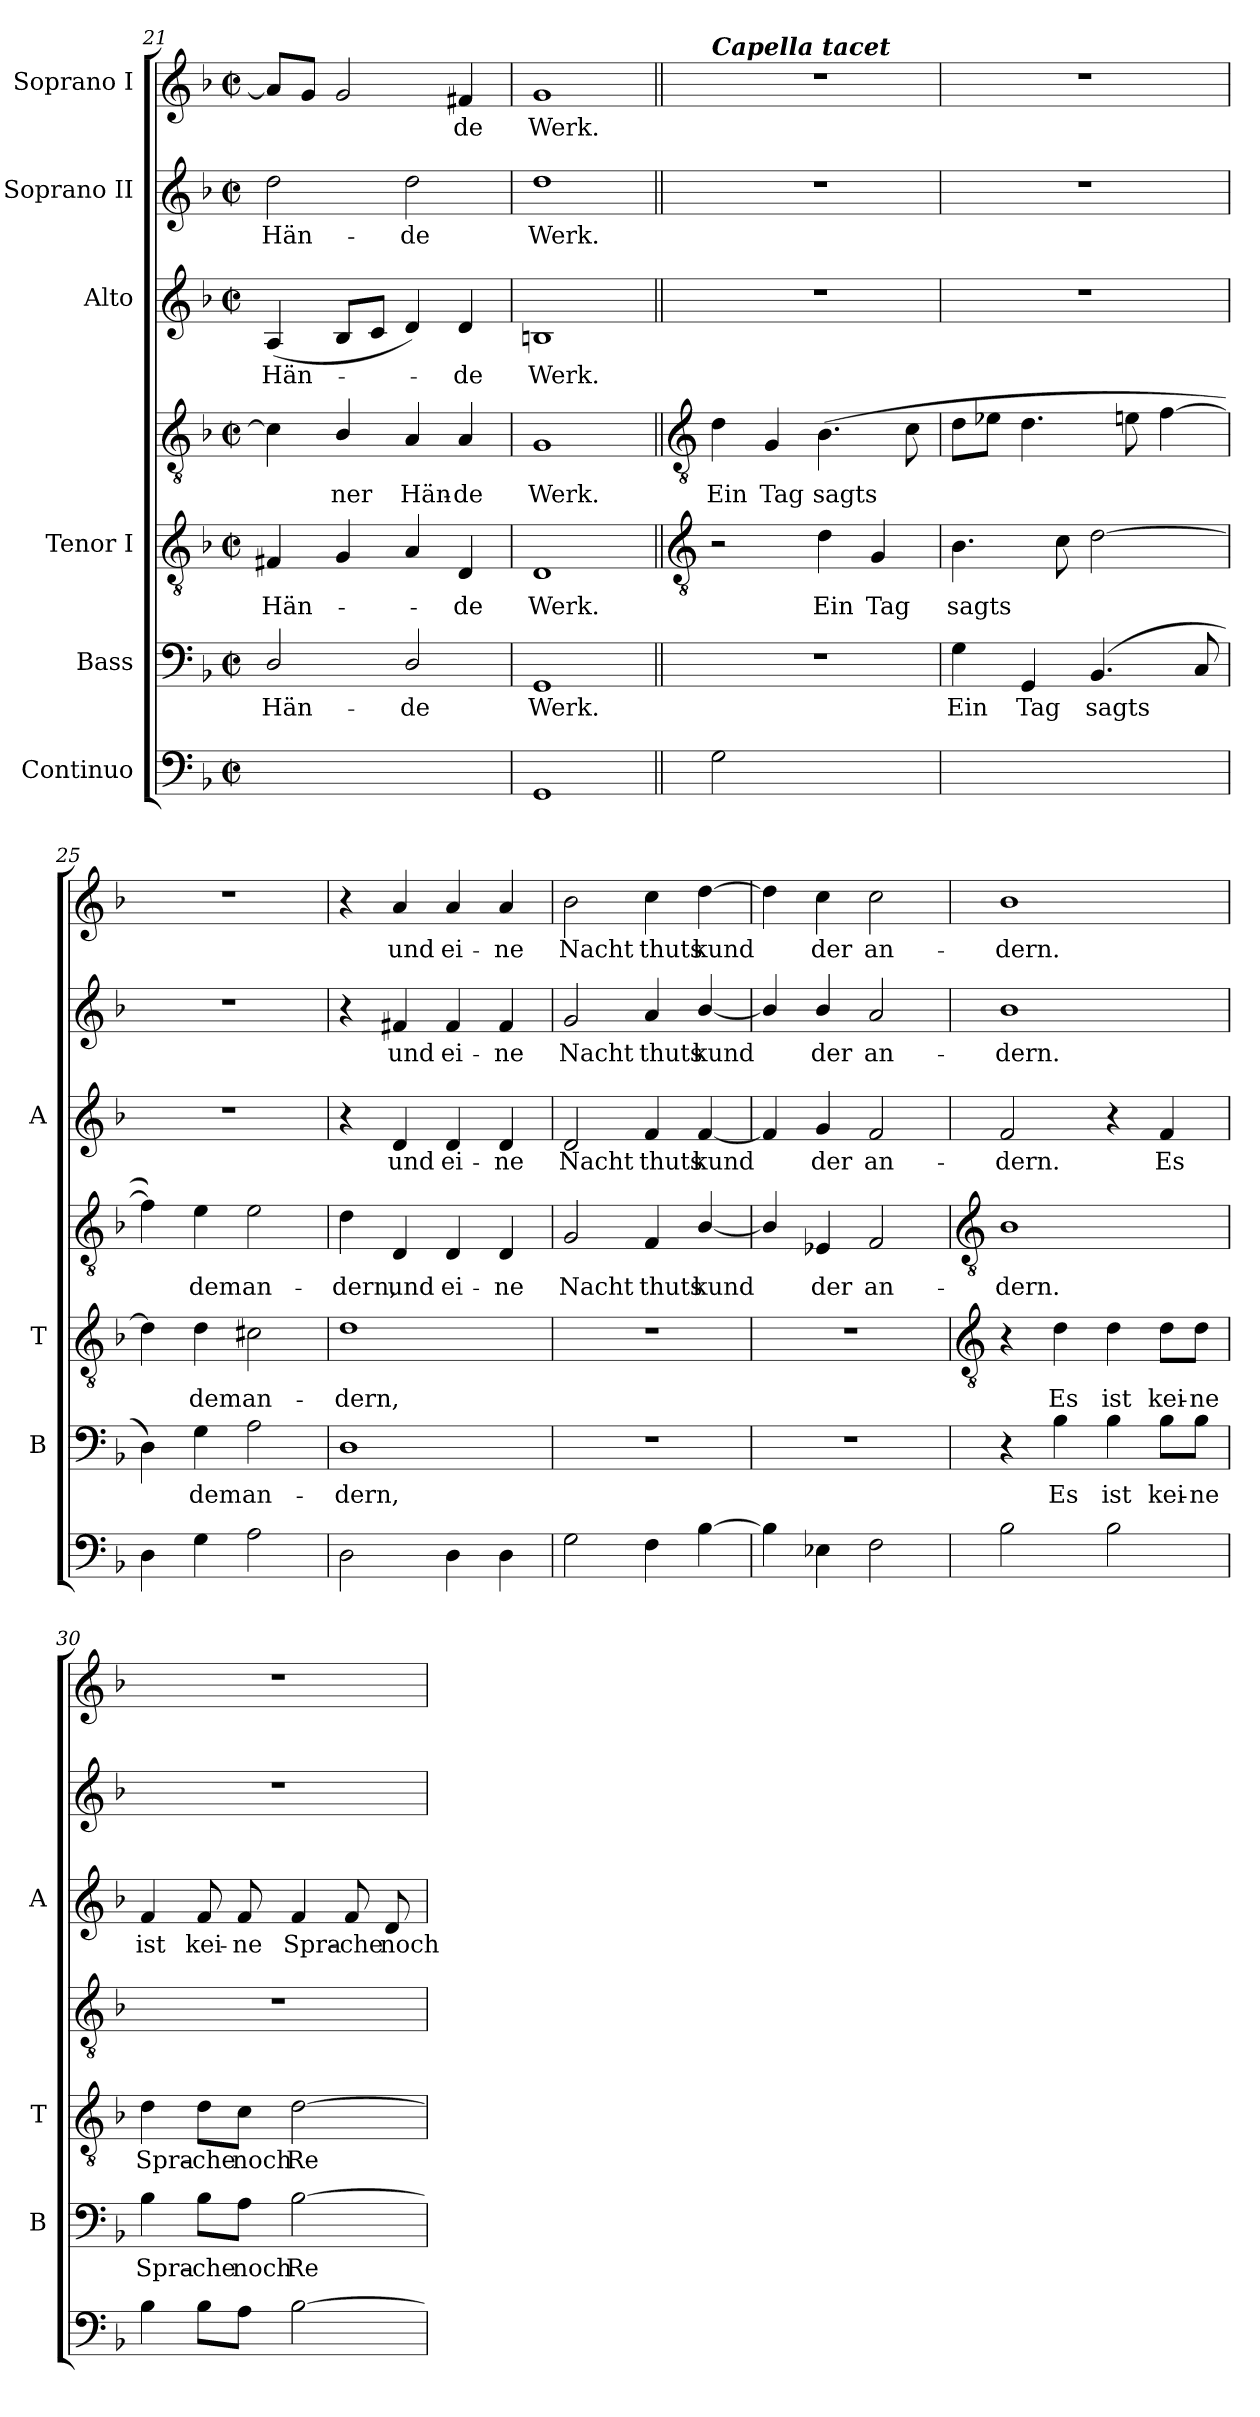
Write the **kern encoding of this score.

**kern	**text	**kern	**text	**kern	**text	**kern	**text	**kern	**text	**kern	**text	**kern	**text
*part6	*part6	*part5	*part5	*part4	*part4	*part4	*part4	*part3	*part3	*part2	*part2	*part1	*part1
*staff7	*staff7	*staff6	*staff6	*staff5	*staff5	*staff4	*staff4	*staff3	*staff3	*staff2	*staff2	*staff1	*staff1
*I"Continuo	*	*I"Bass	*	*I"Tenor I	*	*	*	*I"Alto	*	*I"Soprano II	*	*I"Soprano I	*
*	*	*I'B	*	*I'T	*	*	*	*I'A	*	*	*	*	*
*clefF4	*	*clefF4	*	*clefGv2	*	*clefGv2	*	*clefG2	*	*clefG2	*	*clefG2	*
*k[b-]	*	*k[b-]	*	*k[b-]	*	*k[b-]	*	*k[b-]	*	*k[b-]	*	*k[b-]	*
*F:	*	*F:	*	*F:	*	*F:	*	*F:	*	*F:	*	*F:	*
*M2/2	*	*M2/2	*	*M2/2	*	*M2/2	*	*M2/2	*	*M2/2	*	*M2/2	*
*met(c|)	*	*met(c|)	*	*met(c|)	*	*met(c|)	*	*met(c|)	*	*met(c|)	*	*met(c|)	*
=21	=21	=21	=21	=21	=21	=21	=21	=21	=21	=21	=21	=21	=21
!	!LO:LY:b	!	!LO:LY:b	!	!LO:LY:b	!	!	!	!LO:LY:b	!	!LO:LY:b	!	!
[4D/yy	3	2D/	Hän-	4F#X	Hän-	4c]	.	(<4A	Hän-	2dd	Hän-	8aL]	.
.	.	.	.	.	.	.	.	.	.	.	.	8gJ	.
!	!LO:LY:b	!	!	!	!	!	!LO:LY:b	!	!	!	!	!	!
4D/yy_	4	.	.	4G	.	4B-/	ner	8B-L	.	.	.	2g	.
.	.	.	.	.	.	.	.	8cJ	.	.	.	.	.
!	!	!	!LO:LY:b	!	!	!	!LO:LY:b	!	!	!	!LO:LY:b	!	!
4D/yy_	.	2D/	-de	4A	.	4A	Hän-	4d)	.	2dd	-de	.	.
!	!LO:LY:b	!	!	!	!LO:LY:b	!	!LO:LY:b	!	!LO:LY:b	!	!	!	!LO:LY:b
4D/yy]	3	.	.	4D	de	4A	-de	4d	de	.	.	4f#X	de
=22	=22	=22	=22	=22	=22	=22	=22	=22	=22	=22	=22	=22	=22
!	!	!	!LO:LY:b	!	!LO:LY:b	!	!LO:LY:b	!	!LO:LY:b	!	!LO:LY:b	!	!LO:LY:b
1GG	.	1GG	Werk.	1D	Werk.	1G	Werk.	1Bn	Werk.	1dd	Werk.	1g	Werk.
!!LO:LB:g=z
=23||	=23||	=23||	=23||	=23||	=23||	=23||	=23||	=23||	=23||	=23||	=23||	=23||	=23||
*	*	*	*	*clefGv2	*	*clefGv2	*	*	*	*	*	*	*
!	!	!	!	!	!	!	!	!	!	!	!	!LO:TX:a:Bi:t=Capella tacet	!
!	!	!	!	!	!	!	!LO:LY:b	!	!	!	!	!	!
2G	.	1r	.	2r	.	4d	Ein	1r	.	1r	.	1r	.
!	!	!	!	!	!	!	!LO:LY:b	!	!	!	!	!	!
.	.	.	.	.	.	4G	Tag	.	.	.	.	.	.
!	!LO:LY:b	!	!	!	!LO:LY:b	!	!LO:LY:b	!	!	!	!	!	!
[4Gyy	5	.	.	4d	Ein	(>4.B-	sagts	.	.	.	.	.	.
!	!LO:LY:b	!	!	!	!LO:LY:b	!	!	!	!	!	!	!	!
4Gyy]	6	.	.	4G	Tag	.	.	.	.	.	.	.	.
.	.	.	.	.	.	8c	.	.	.	.	.	.	.
=24	=24	=24	=24	=24	=24	=24	=24	=24	=24	=24	=24	=24	=24
!	!LO:LY:b	!	!LO:LY:b	!	!LO:LY:b	!	!	!	!	!	!	!	!
[8Gyy	5	4G	Ein	4.B-	sagts	8dL	.	1r	.	1r	.	1r	.
!	!LO:LY:b	!	!	!	!	!	!	!	!	!	!	!	!
8GLyy]	6	.	.	.	.	8e-XJ	.	.	.	.	.	.	.
!	!	!	!LO:LY:b	!	!	!	!	!	!	!	!	!	!
4GG	.	4GG	Tag	.	.	4.d	.	.	.	.	.	.	.
.	.	.	.	8c	.	.	.	.	.	.	.	.	.
!	!	!	!LO:LY:b	!	!	!	!	!	!	!	!	!	!
4.BB-	.	(<4.BB-	sagts	[2d	.	.	.	.	.	.	.	.	.
.	.	.	.	.	.	8en	.	.	.	.	.	.	.
.	.	.	.	.	.	[4f	.	.	.	.	.	.	.
8CJ	.	8C	.	.	.	.	.	.	.	.	.	.	.
=25	=25	=25	=25	=25	=25	=25	=25	=25	=25	=25	=25	=25	=25
4D	.	4D)	.	4d]	.	4f])	.	1r	.	1r	.	1r	.
!	!	!	!LO:LY:b	!	!LO:LY:b	!	!LO:LY:b	!	!	!	!	!	!
4G	.	4G	dem	4d	-dem	4e	dem	.	.	.	.	.	.
!	!	!	!LO:LY:b	!	!LO:LY:b	!	!LO:LY:b	!	!	!	!	!	!
2A	.	2A	an-	2c#X	an-	2e	an-	.	.	.	.	.	.
=26	=26	=26	=26	=26	=26	=26	=26	=26	=26	=26	=26	=26	=26
!	!	!	!LO:LY:b	!	!LO:LY:b	!	!LO:LY:b	!	!	!	!	!	!
2D	.	1D	-dern,	1d	dern,	4d	-dern,	4r	.	4r	.	4r	.
!	!	!	!	!	!	!	!LO:LY:b	!	!LO:LY:b	!	!LO:LY:b	!	!LO:LY:b
.	.	.	.	.	.	4D	und	4d	und	4f#X	und	4a	und
!	!	!	!	!	!	!	!LO:LY:b	!	!LO:LY:b	!	!LO:LY:b	!	!LO:LY:b
4D	.	.	.	.	.	4D	ei-	4d	ei-	4f#	ei-	4a	ei-
!	!	!	!	!	!	!	!LO:LY:b	!	!LO:LY:b	!	!LO:LY:b	!	!LO:LY:b
4D	.	.	.	.	.	4D	-ne	4d	-ne	4f#	-ne	4a	-ne
=27	=27	=27	=27	=27	=27	=27	=27	=27	=27	=27	=27	=27	=27
!	!	!	!	!	!	!	!LO:LY:b	!	!LO:LY:b	!	!LO:LY:b	!	!LO:LY:b
2G	.	1r	.	1r	.	2G	Nacht	2d	Nacht	2g	Nacht	2b-	Nacht
!	!	!	!	!	!	!	!LO:LY:b	!	!LO:LY:b	!	!LO:LY:b	!	!LO:LY:b
4F	.	.	.	.	.	4F	thuts	4f	thuts	4a	thuts	4cc	thuts
!	!	!	!	!	!	!	!LO:LY:b	!	!LO:LY:b	!	!LO:LY:b	!	!LO:LY:b
[4B-	.	.	.	.	.	[4B-/	kund	[4f	kund	[4b-/	kund	[4dd	kund
=28	=28	=28	=28	=28	=28	=28	=28	=28	=28	=28	=28	=28	=28
4B-]	.	1r	.	1r	.	4B-/]	.	4f]	.	4b-/]	.	4dd]	.
!	!	!	!	!	!	!	!LO:LY:b	!	!LO:LY:b	!	!LO:LY:b	!	!LO:LY:b
4E-X	.	.	.	.	.	4E-X	der	4g	der	4b-/	der	4cc	der
!	!	!	!	!	!	!	!LO:LY:b	!	!LO:LY:b	!	!LO:LY:b	!	!LO:LY:b
2F	.	.	.	.	.	2F	an-	2f	an-	2a	an-	2cc	an-
!!LO:LB:g=z
=29	=29	=29	=29	=29	=29	=29	=29	=29	=29	=29	=29	=29	=29
*	*	*	*	*clefGv2	*	*clefGv2	*	*	*	*	*	*	*
!	!	!	!	!	!	!	!LO:LY:b	!	!LO:LY:b	!	!LO:LY:b	!	!LO:LY:b
2B-	.	4r	.	4r	.	1B-	-dern.	2f	-dern.	1b-	-dern.	1b-	-dern.
!	!	!	!LO:LY:b	!	!LO:LY:b	!	!	!	!	!	!	!	!
.	.	4B-	Es	4d	Es	.	.	.	.	.	.	.	.
!	!	!	!LO:LY:b	!	!LO:LY:b	!	!	!	!	!	!	!	!
2B-	.	4B-	ist	4d	ist	.	.	4r	.	.	.	.	.
!	!	!	!LO:LY:b	!	!LO:LY:b	!	!	!	!LO:LY:b	!	!	!	!
.	.	8B-\L	kei-	8d\L	kei-	.	.	4f	Es	.	.	.	.
!	!	!	!LO:LY:b	!	!LO:LY:b	!	!	!	!	!	!	!	!
.	.	8B-\J	-ne	8d\J	-ne	.	.	.	.	.	.	.	.
=30	=30	=30	=30	=30	=30	=30	=30	=30	=30	=30	=30	=30	=30
!	!	!	!LO:LY:b	!	!LO:LY:b	!	!	!	!LO:LY:b	!	!	!	!
4B-	.	4B-	Spra-	4d	Spra-	1r	.	4f	ist	1r	.	1r	.
!	!	!	!LO:LY:b	!	!LO:LY:b	!	!	!	!LO:LY:b	!	!	!	!
8B-L	.	8B-\L	-che	8d\L	-che	.	.	8f	kei-	.	.	.	.
!	!	!	!LO:LY:b	!	!LO:LY:b	!	!	!	!LO:LY:b	!	!	!	!
8AJ	.	8A\J	noch	8c\J	noch	.	.	8f	-ne	.	.	.	.
!	!	!	!LO:LY:b	!	!LO:LY:b	!	!	!	!LO:LY:b	!	!	!	!
[2B-	.	[2B-	Re-	[2d	Re-	.	.	4f	Spra-	.	.	.	.
!	!	!	!	!	!	!	!	!	!LO:LY:b	!	!	!	!
.	.	.	.	.	.	.	.	8f	-che	.	.	.	.
!	!	!	!	!	!	!	!	!	!LO:LY:b	!	!	!	!
.	.	.	.	.	.	.	.	8d	noch	.	.	.	.
=	=	=	=	=	=	=	=	=	=	=	=	=	=
*-	*-	*-	*-	*-	*-	*-	*-	*-	*-	*-	*-	*-	*-
